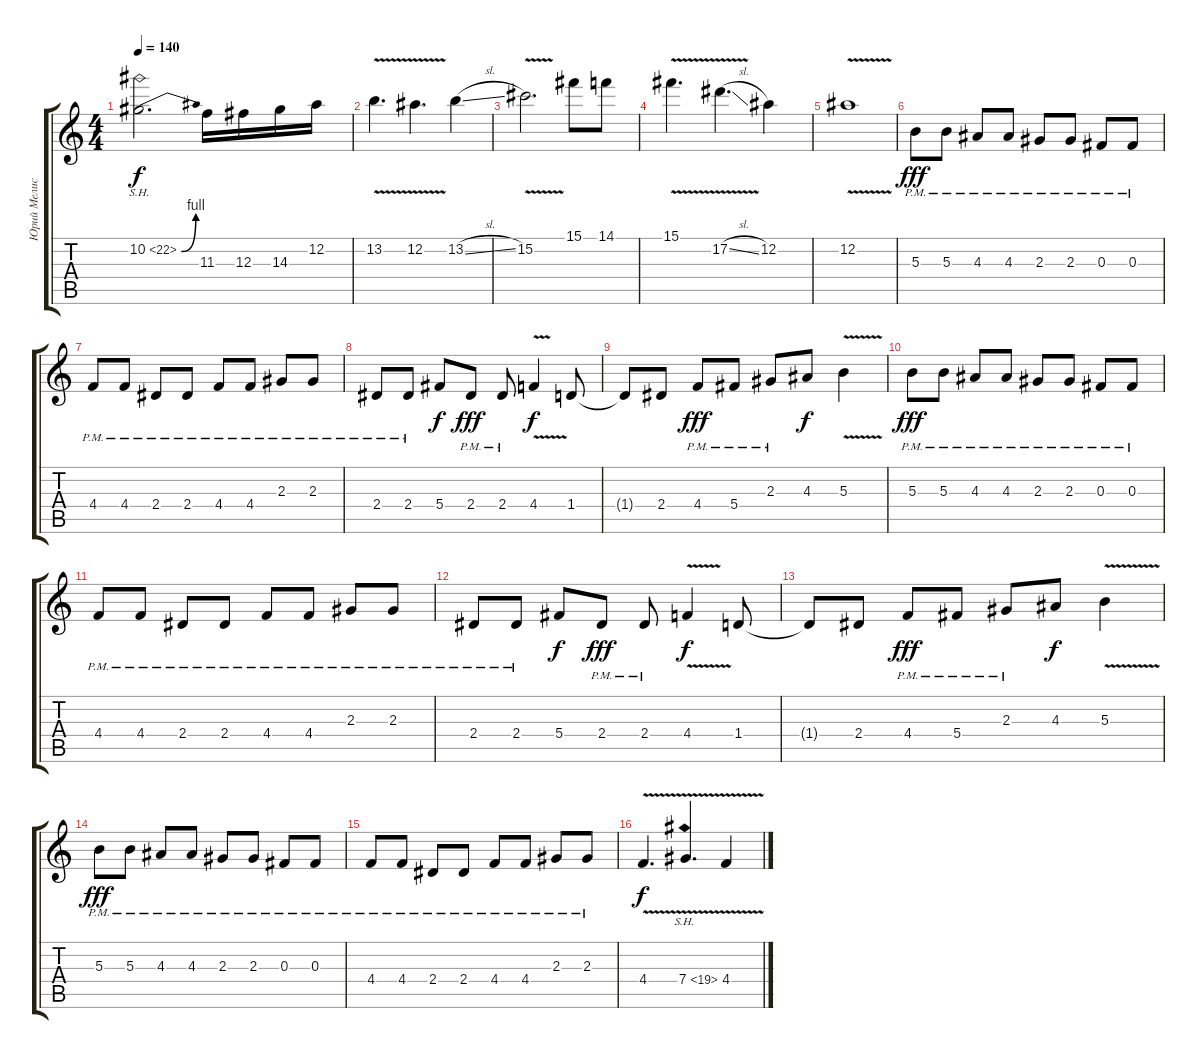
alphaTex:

\track ("Юрий Мелисов" "Юрий Мелис") {instrument distortionguitar}
\staff {score tabs}
\tuning (Eb4 Bb3 Gb3 Db3 Ab2 Eb2) {hide}
\ts (4 4)
\tempo 140
\clef g2
\ks c
10.2{be (bend 0 0 60 4) sh 12}.2{d dy f} 11.3.16 12.3.16 14.3.16 12.2.16 |
13.2{v}.4{d} 12.2{v}.4{d} 13.2{sl}.4 |
15.2{v}.2{d} 15.1.8 14.1.8 |
15.1{v}.4{d} 17.2{v sl}.4{d} 12.2.4 |
12.2{v}.1 |
5.3{pm}.8{dy fff volume 13 balance 16 instrument distortionguitar} 5.3{pm}.8 4.3{pm}.8 4.3{pm}.8 2.3{pm}.8 2.3{pm}.8 0.3{pm}.8 0.3{pm}.8 |
4.4{pm}.8 4.4{pm}.8 2.4{pm}.8 2.4{pm}.8 4.4{pm}.8 4.4{pm}.8 2.3{pm}.8 2.3{pm}.8 |
2.4{pm}.8 2.4{pm}.8 5.4.8{dy f} 2.4{pm}.8{dy fff} 2.4{pm}.8 4.4{v}.4{dy f} 1.4.8 |
1.4{t}.8 2.4.8 4.4{pm}.8{dy fff} 5.4{pm}.8 2.3{pm}.8 4.3.8{dy f} 5.3{v}.4 |
5.3{pm}.8{dy fff} 5.3{pm}.8 4.3{pm}.8 4.3{pm}.8 2.3{pm}.8 2.3{pm}.8 0.3{pm}.8 0.3{pm}.8 |
4.4{pm}.8 4.4{pm}.8 2.4{pm}.8 2.4{pm}.8 4.4{pm}.8 4.4{pm}.8 2.3{pm}.8 2.3{pm}.8 |
2.4{pm}.8 2.4{pm}.8 5.4.8{dy f} 2.4{pm}.8{dy fff} 2.4{pm}.8 4.4{v}.4{dy f} 1.4.8 |
1.4{t}.8 2.4.8 4.4{pm}.8{dy fff} 5.4{pm}.8 2.3{pm}.8 4.3.8{dy f} 5.3{v}.4 |
5.3{pm}.8{dy fff} 5.3{pm}.8 4.3{pm}.8 4.3{pm}.8 2.3{pm}.8 2.3{pm}.8 0.3{pm}.8 0.3{pm}.8 |
4.4{pm}.8 4.4{pm}.8 2.4{pm}.8 2.4{pm}.8 4.4{pm}.8 4.4{pm}.8 2.3{pm}.8 2.3{pm}.8 |
4.4{v}.4{d dy f} 7.4{sh 12 v}.4{d} 4.4{v}.4
